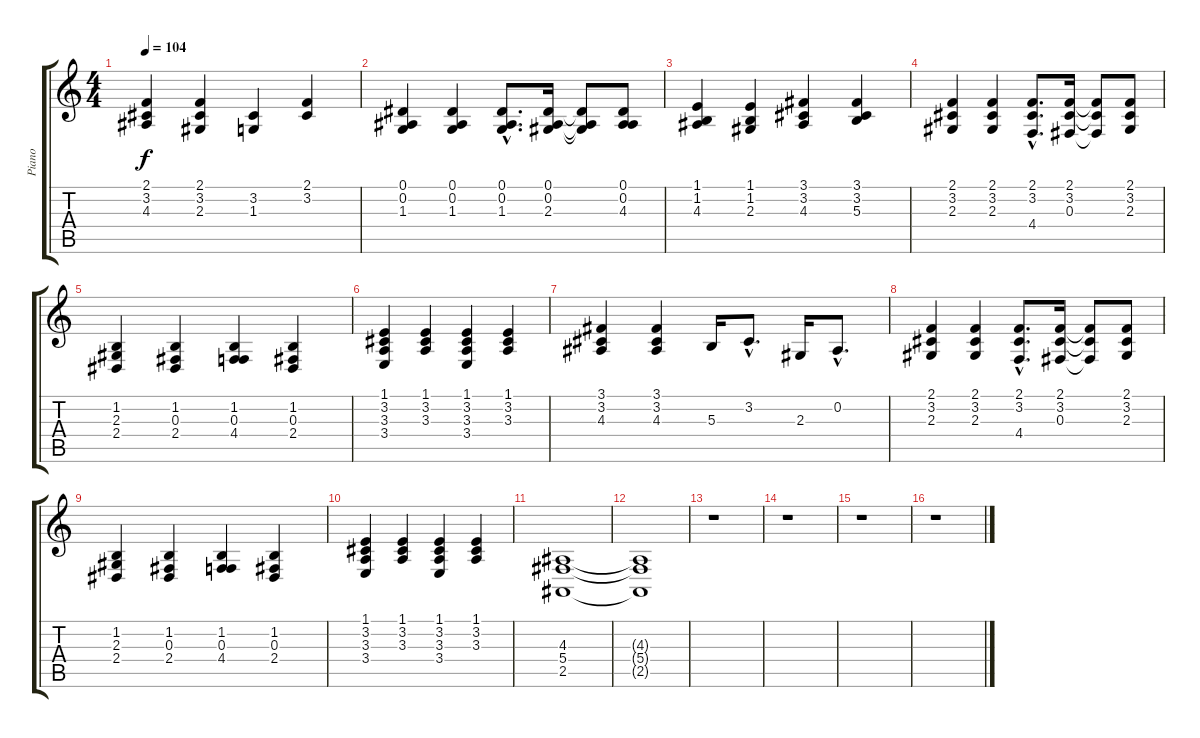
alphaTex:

\track ("Piano" "Piano") {instrument acousticgrandpiano}
\staff {score tabs}
\tuning (Eb4 Bb3 Gb3 Db3 Ab2 Db2) {hide}
\ts (4 4)
\tempo 104
\clef g2
\ks c
(2.1 3.2 4.3).4{dy f} (2.1 3.2 2.3).4 (3.2 1.3).4 (2.1 3.2).4 |
(0.1 0.2 1.3).4 (0.1 0.2 1.3).4 (0.1{hac} 0.2{hac} 1.3{hac}).8{d} (0.1 0.2 2.3).16 (0.1{t} 0.2{t} 2.3{t}).8 (0.1 0.2 4.3).8 |
(1.1 1.2 4.3).4 (1.1 1.2 2.3).4 (3.1 3.2 4.3).4 (3.1 3.2 5.3).4 |
(2.1 3.2 2.3).4 (2.1 3.2 2.3).4 (2.1{hac} 3.2{hac} 4.4{hac}).8{d} (2.1 3.2 0.3).16 (2.1{t} 3.2{t} 0.3{t}).8 (2.1 3.2 2.3).8 |
(1.2 2.3 2.4).4 (1.2 0.3 2.4).4 (1.2 0.3 4.4).4 (1.2 0.3 2.4).4 |
(1.1 3.2 3.3 3.4).4 (1.1 3.2 3.3).4 (1.1 3.2 3.3 3.4).4 (1.1 3.2 3.3).4 |
(3.1 3.2 4.3).4 (3.1 3.2 4.3).4 5.3.16 3.2{hac}.8{d} 2.3.16 0.2{hac}.8{d} |
(2.1 3.2 2.3).4 (2.1 3.2 2.3).4 (2.1{hac} 3.2{hac} 4.4{hac}).8{d} (2.1 3.2 0.3).16 (2.1{t} 3.2{t} 0.3{t}).8 (2.1 3.2 2.3).8 |
(1.2 2.3 2.4).4 (1.2 0.3 2.4).4 (1.2 0.3 4.4).4 (1.2 0.3 2.4).4 |
(1.1 3.2 3.3 3.4).4 (1.1 3.2 3.3).4 (1.1 3.2 3.3 3.4).4 (1.1 3.2 3.3).4 |
(4.3 5.4 2.5).1 |
(4.3{t} 5.4{t} 2.5{t}).1 |
r.1 |
r.1 |
r.1 |
r.1
